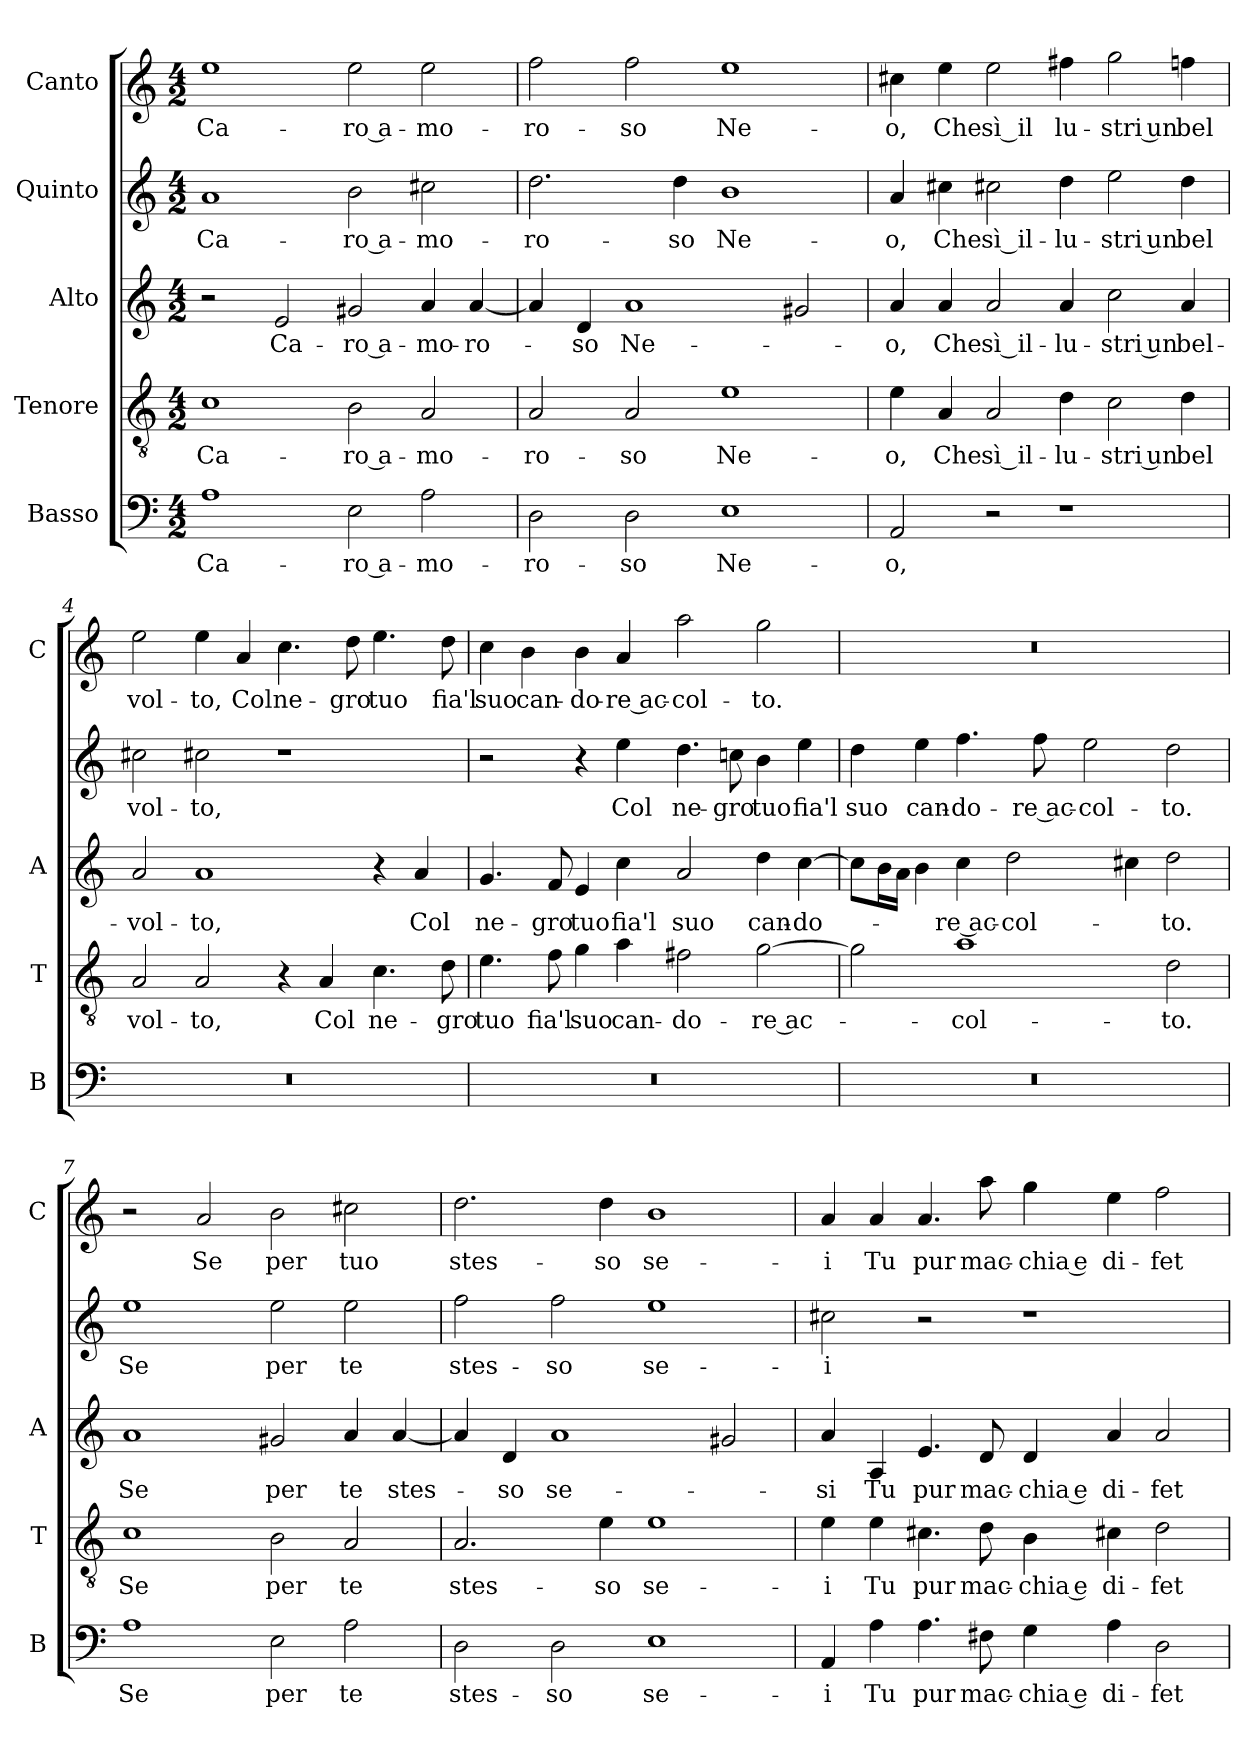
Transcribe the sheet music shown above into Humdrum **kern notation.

**kern	**text	**kern	**text	**kern	**text	**kern	**text	**kern	**text
*part5	*part5	*part4	*part4	*part3	*part3	*part2	*part2	*part1	*part1
*staff5	*staff5	*staff4	*staff4	*staff3	*staff3	*staff2	*staff2	*staff1	*staff1
*I"Basso	*	*I"Tenore	*	*I"Alto	*	*I"Quinto	*	*I"Canto	*
*I'B	*	*I'T	*	*I'A	*	*	*	*I'C	*
*clefF4	*	*clefGv2	*	*clefG2	*	*clefG2	*	*clefG2	*
*k[]	*	*k[]	*	*k[]	*	*k[]	*	*k[]	*
*C:	*	*C:	*	*C:	*	*C:	*	*C:	*
*M4/2	*	*M4/2	*	*M4/2	*	*M4/2	*	*M4/2	*
=1	=1	=1	=1	=1	=1	=1	=1	=1	=1
1A	Ca-	1c	Ca-	2r	.	1a	Ca-	1ee	Ca-
.	.	.	.	2e	Ca-	.	.	.	.
2E	-ro a-	2B	-ro a-	2g#X	-ro a-	2b	-ro a-	2ee	-ro a-
2A	-mo-	2A	-mo-	4a	-mo-	2cc#X	-mo-	2ee	-mo-
.	.	.	.	[4a	-ro-	.	.	.	.
=2	=2	=2	=2	=2	=2	=2	=2	=2	=2
2D	-ro-	2A	-ro-	4a]	.	2.dd	-ro-	2ff	-ro-
.	.	.	.	4d	-so	.	.	.	.
2D	-so	2A	-so	1a	Ne-	.	.	2ff	-so
.	.	.	.	.	.	4dd	-so	.	.
1E	Ne-	1e	Ne-	.	.	1b	Ne-	1ee	Ne-
.	.	.	.	2g#X	.	.	.	.	.
=3	=3	=3	=3	=3	=3	=3	=3	=3	=3
2AA	-o,	4e	-o,	4a	-o,	4a	-o,	4cc#X	-o,
.	.	4A	Che	4a	Che	4cc#X	Che	4ee	Che
2r	.	2A	sì il-	2a	sì il-	2cc#X	sì il-	2ee	sì il
1r	.	4d	-lu-	4a	-lu-	4dd	-lu-	4ff#X	lu-
.	.	2c	-stri un	2cc	-stri un	2ee	-stri un	2gg	-stri un
.	.	4d	bel	4a	bel-	4dd	bel	4ffn	bel
=4	=4	=4	=4	=4	=4	=4	=4	=4	=4
0r	.	2A	vol-	2a	-vol-	2cc#X	vol-	2ee	vol-
.	.	2A	-to,	1a	-to,	2cc#X	-to,	4ee	-to,
.	.	.	.	.	.	.	.	4a	Col
.	.	4r	.	.	.	1r	.	4.cc	ne-
.	.	4A	Col	.	.	.	.	.	.
.	.	.	.	.	.	.	.	8dd	-gro
.	.	4.c	ne-	4r	.	.	.	4.ee	tuo
.	.	.	.	4a	Col	.	.	.	.
.	.	8d	-gro	.	.	.	.	8dd	fia'l
=5	=5	=5	=5	=5	=5	=5	=5	=5	=5
0r	.	4.e	tuo	4.g	ne-	2r	.	4cc	suo
.	.	.	.	.	.	.	.	4b	can-
.	.	8f	fia'l	8f	-gro	.	.	.	.
.	.	4g	suo	4e	tuo	4r	.	4b	-do-
.	.	4a	can-	4cc	fia'l	4ee	Col	4a	-re ac-
.	.	2f#X	-do-	2a	suo	4.dd	ne-	2aa	-col-
.	.	.	.	.	.	8ccn	-gro	.	.
.	.	[2g	-re ac-	4dd	can-	4b	tuo	2gg	-to.
.	.	.	.	[4cc	-do-	4ee	fia'l	.	.
=6	=6	=6	=6	=6	=6	=6	=6	=6	=6
0r	.	2g]	.	8ccL]	.	4dd	suo	0r	.
.	.	.	.	16bL	.	.	.	.	.
.	.	.	.	16aJJ	.	.	.	.	.
.	.	.	.	4b	.	4ee	can-	.	.
.	.	1a	-col-	4cc	-re ac-	4.ff	-do-	.	.
.	.	.	.	2dd	-col-	.	.	.	.
.	.	.	.	.	.	8ff	-re ac-	.	.
.	.	.	.	.	.	2ee	-col-	.	.
.	.	.	.	4cc#X	.	.	.	.	.
.	.	2d	-to.	2dd	-to.	2dd	-to.	.	.
=7	=7	=7	=7	=7	=7	=7	=7	=7	=7
1A	Se	1c	Se	1a	Se	1ee	Se	2r	.
.	.	.	.	.	.	.	.	2a	Se
2E	per	2B	per	2g#X	per	2ee	per	2b	per
2A	te	2A	te	4a	te	2ee	te	2cc#X	tuo
.	.	.	.	[4a	stes-	.	.	.	.
=8	=8	=8	=8	=8	=8	=8	=8	=8	=8
2D	stes-	2.A	stes-	4a]	.	2ff	stes-	2.dd	stes-
.	.	.	.	4d	-so	.	.	.	.
2D	-so	.	.	1a	se-	2ff	-so	.	.
.	.	4e	-so	.	.	.	.	4dd	-so
1E	se-	1e	se-	.	.	1ee	se-	1b	se-
.	.	.	.	2g#X	.	.	.	.	.
=9	=9	=9	=9	=9	=9	=9	=9	=9	=9
4AA	-i	4e	-i	4a	-si	2cc#X	-i	4a	-i
4A	Tu	4e	Tu	4A	Tu	.	.	4a	Tu
4.A	pur	4.c#X	pur	4.e	pur	2r	.	4.a	pur
8F#X	mac-	8d	mac-	8d	mac-	.	.	8aa	mac-
4G	-chia e	4B	-chia e	4d	-chia e	1r	.	4gg	-chia e
4A	di-	4c#X	di-	4a	di-	.	.	4ee	di-
2D	-fet-	2d	-fet-	2a	-fet-	.	.	2ff	-fet-
=	=	=	=	=	=	=	=	=	=
*-	*-	*-	*-	*-	*-	*-	*-	*-	*-
